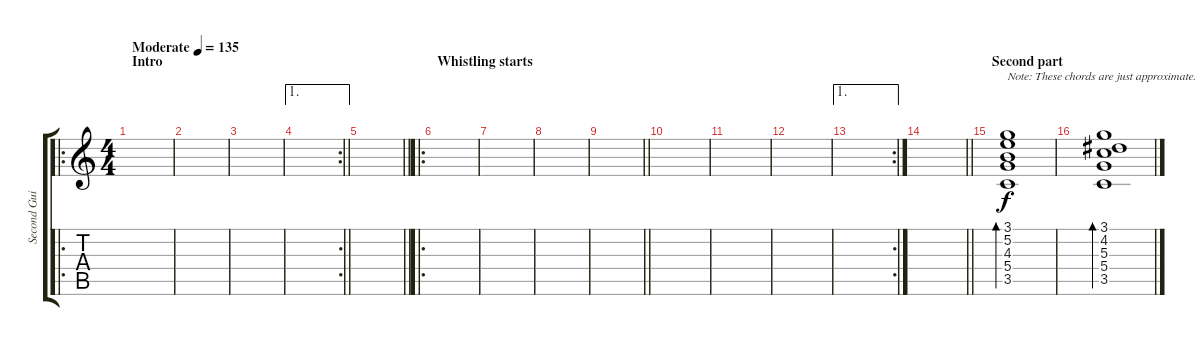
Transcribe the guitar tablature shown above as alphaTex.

\track ("Second Guitar" "Second Gui") {instrument electricguitarjazz}
\staff {score tabs}
\tuning (E4 B3 G3 D3 A2 E2) {hide}
\ro
\ts (4 4)
\section ("" "Intro")
\tempo (135 "Moderate")
\clef g2
\ks c
|
|
|
\ae 1
\rc 2
\barLineRight lightlight
|
\barLineRight lightlight
|
\ro
\section ("" "Whistling starts")
|
|
|
\barLineRight lightlight
|
|
|
|
\ae 1
\rc 2
|
\barLineRight lightlight
|
\section ("" "Second part")
(3.1 5.2 4.3 5.4 3.5).1{bd 120 txt "Note: These chords are just approximate."} |
(3.1 4.2 5.3 5.4 3.5).1{bd 120}
